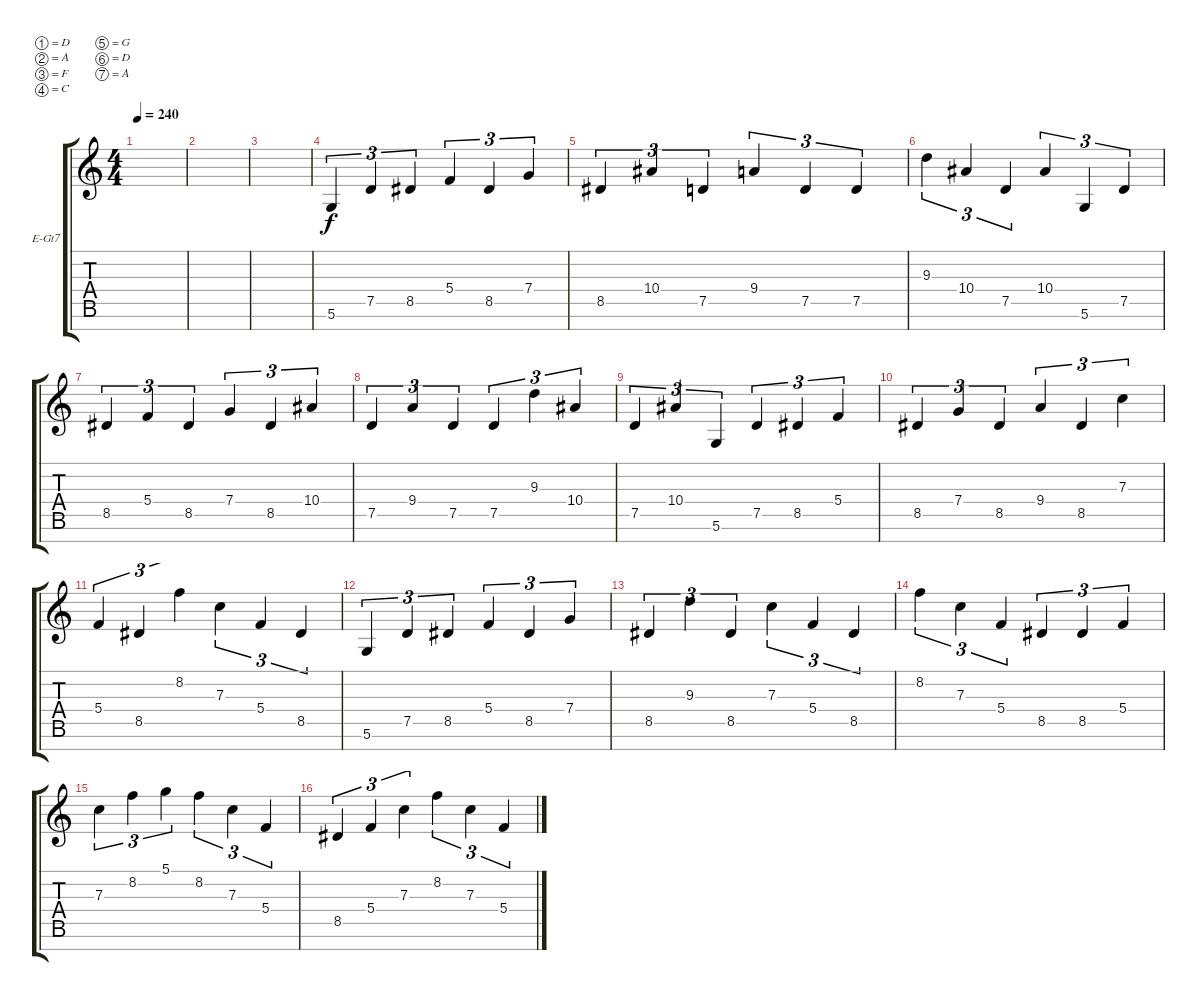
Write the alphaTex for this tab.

\defaultSystemsLayout 4
\bracketExtendMode groupsimilarinstruments
\firstSystemTrackNameOrientation horizontal
\otherSystemsTrackNameOrientation horizontal
\track ("Electric Guitar" "E-Gt7") {instrument distortionguitar}
\staff {score tabs}
\tuning (D4 A3 F3 C3 G2 D2 A1)
\ts (4 4)
\tempo 240
\clef g2
\scale
0.333333
\ks c
|
\scale
0.333333 |
\scale
0.333333 |
5.6.4{tu (3 2)} 7.5.4{tu (3 2)} 8.5.4{tu (3 2)} 5.4.4{tu (3 2)} 8.5.4{tu (3 2)} 7.4.4{tu (3 2)} |
8.5.4{tu (3 2)} 10.4.4{tu (3 2)} 7.5.4{tu (3 2)} 9.4.4{tu (3 2)} 7.5.4{tu (3 2)} 7.5.4{tu (3 2)} |
9.3.4{tu (3 2)} 10.4.4{tu (3 2)} 7.5.4{tu (3 2)} 10.4.4{tu (3 2)} 5.6.4{tu (3 2)} 7.5.4{tu (3 2)} |
8.5.4{tu (3 2)} 5.4.4{tu (3 2)} 8.5.4{tu (3 2)} 7.4.4{tu (3 2)} 8.5.4{tu (3 2)} 10.4.4{tu (3 2)} |
7.5.4{tu (3 2)} 9.4.4{tu (3 2)} 7.5.4{tu (3 2)} 7.5.4{tu (3 2)} 9.3.4{tu (3 2)} 10.4.4{tu (3 2)} |
\scale
0.333333 7.5.4{tu (3 2)} 10.4.4{tu (3 2)} 5.6.4{tu (3 2)} 7.5.4{tu (3 2)} 8.5.4{tu (3 2)} 5.4.4{tu (3 2)} |
\scale
0.333333 8.5.4{tu (3 2)} 7.4.4{tu (3 2)} 8.5.4{tu (3 2)} 9.4.4{tu (3 2)} 8.5.4{tu (3 2)} 7.3.4{tu (3 2)} |
\scale
0.333333 5.4.4{tu (3 2)} 8.5.4{tu (3 2)} 8.2.4{tu (3 2)} 7.3.4{tu (3 2)} 5.4.4{tu (3 2)} 8.5.4{tu (3 2)} |
\scale
0.333333 5.6.4{tu (3 2)} 7.5.4{tu (3 2)} 8.5.4{tu (3 2)} 5.4.4{tu (3 2)} 8.5.4{tu (3 2)} 7.4.4{tu (3 2)} |
\scale
0.333333 8.5.4{tu (3 2)} 9.3.4{tu (3 2)} 8.5.4{tu (3 2)} 7.3.4{tu (3 2)} 5.4.4{tu (3 2)} 8.5.4{tu (3 2)} |
\scale
0.333333 8.2.4{tu (3 2)} 7.3.4{tu (3 2)} 5.4.4{tu (3 2)} 8.5.4{tu (3 2)} 8.5.4{tu (3 2)} 5.4.4{tu (3 2)} |
\scale
0.333333 7.3.4{tu (3 2)} 8.2.4{tu (3 2)} 5.1.4{tu (3 2)} 8.2.4{tu (3 2)} 7.3.4{tu (3 2)} 5.4.4{tu (3 2)} |
\scale
0.333333 8.5.4{tu (3 2)} 5.4.4{tu (3 2)} 7.3.4{tu (3 2)} 8.2.4{tu (3 2)} 7.3.4{tu (3 2)} 5.4.4{tu (3 2)}
